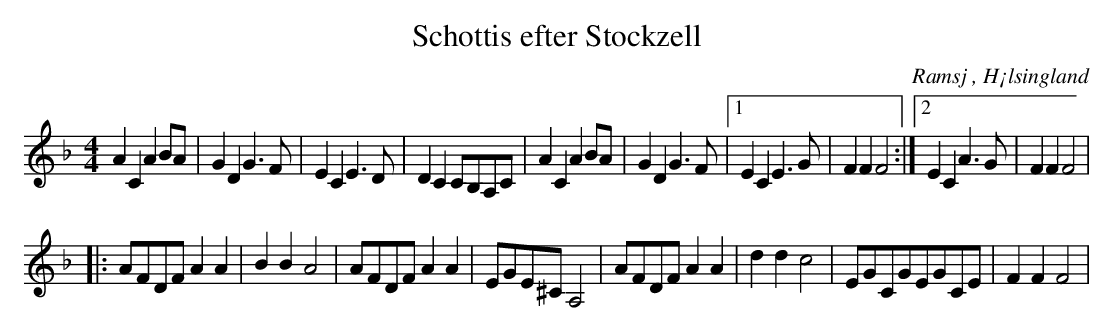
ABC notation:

X:1
T: Schottis efter Stockzell
O: Ramsj , H¡lsingland
M: 4/4
L: 1/8
K: F
A2 C2 A2 BA|G2 D2 G2>F2|E2 C2 E2>D2|D2 C2 CB,A,C|A2 C2 A2 BA|G2 D2 G2>F2|1 E2 C2 E2>G2|F2 F2 F4:|2 E2 C2 A2>G2|F2 F2 F4|
|:AFDF A2 A2| B2 B2 A4|AFDF A2 A2|EGE^CA,4|AFDF A2 A2| d2 d2 c4|EGCGEGCE|F2 F2 F4|
